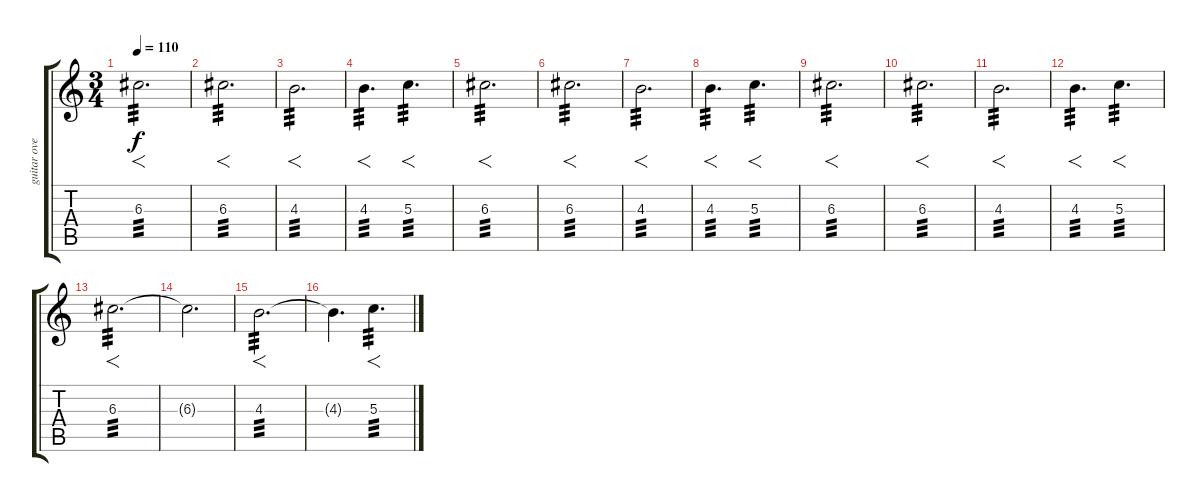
\track ("guitar overdub2" "guitar ove") {instrument electricguitarjazz}
\staff {score tabs}
\tuning (E4 B3 G3 D3 A2 E2) {hide}
\ts (3 4)
\tempo 110
\clef g2
\ks c
6.3.2{f d tp 3 dy f} |
6.3.2{f d tp 3} |
4.3.2{f d tp 3} |
4.3.4{f d tp 3} 5.3.4{f d tp 3} |
6.3.2{f d tp 3} |
6.3.2{f d tp 3} |
4.3.2{f d tp 3} |
4.3.4{f d tp 3} 5.3.4{f d tp 3} |
6.3.2{f d tp 3} |
6.3.2{f d tp 3} |
4.3.2{f d tp 3} |
4.3.4{f d tp 3} 5.3.4{f d tp 3} |
6.3.2{f d tp 3} |
6.3{t}.2{d} |
4.3.2{f d tp 3} |
4.3{t}.4{d} 5.3.4{f d tp 3}
